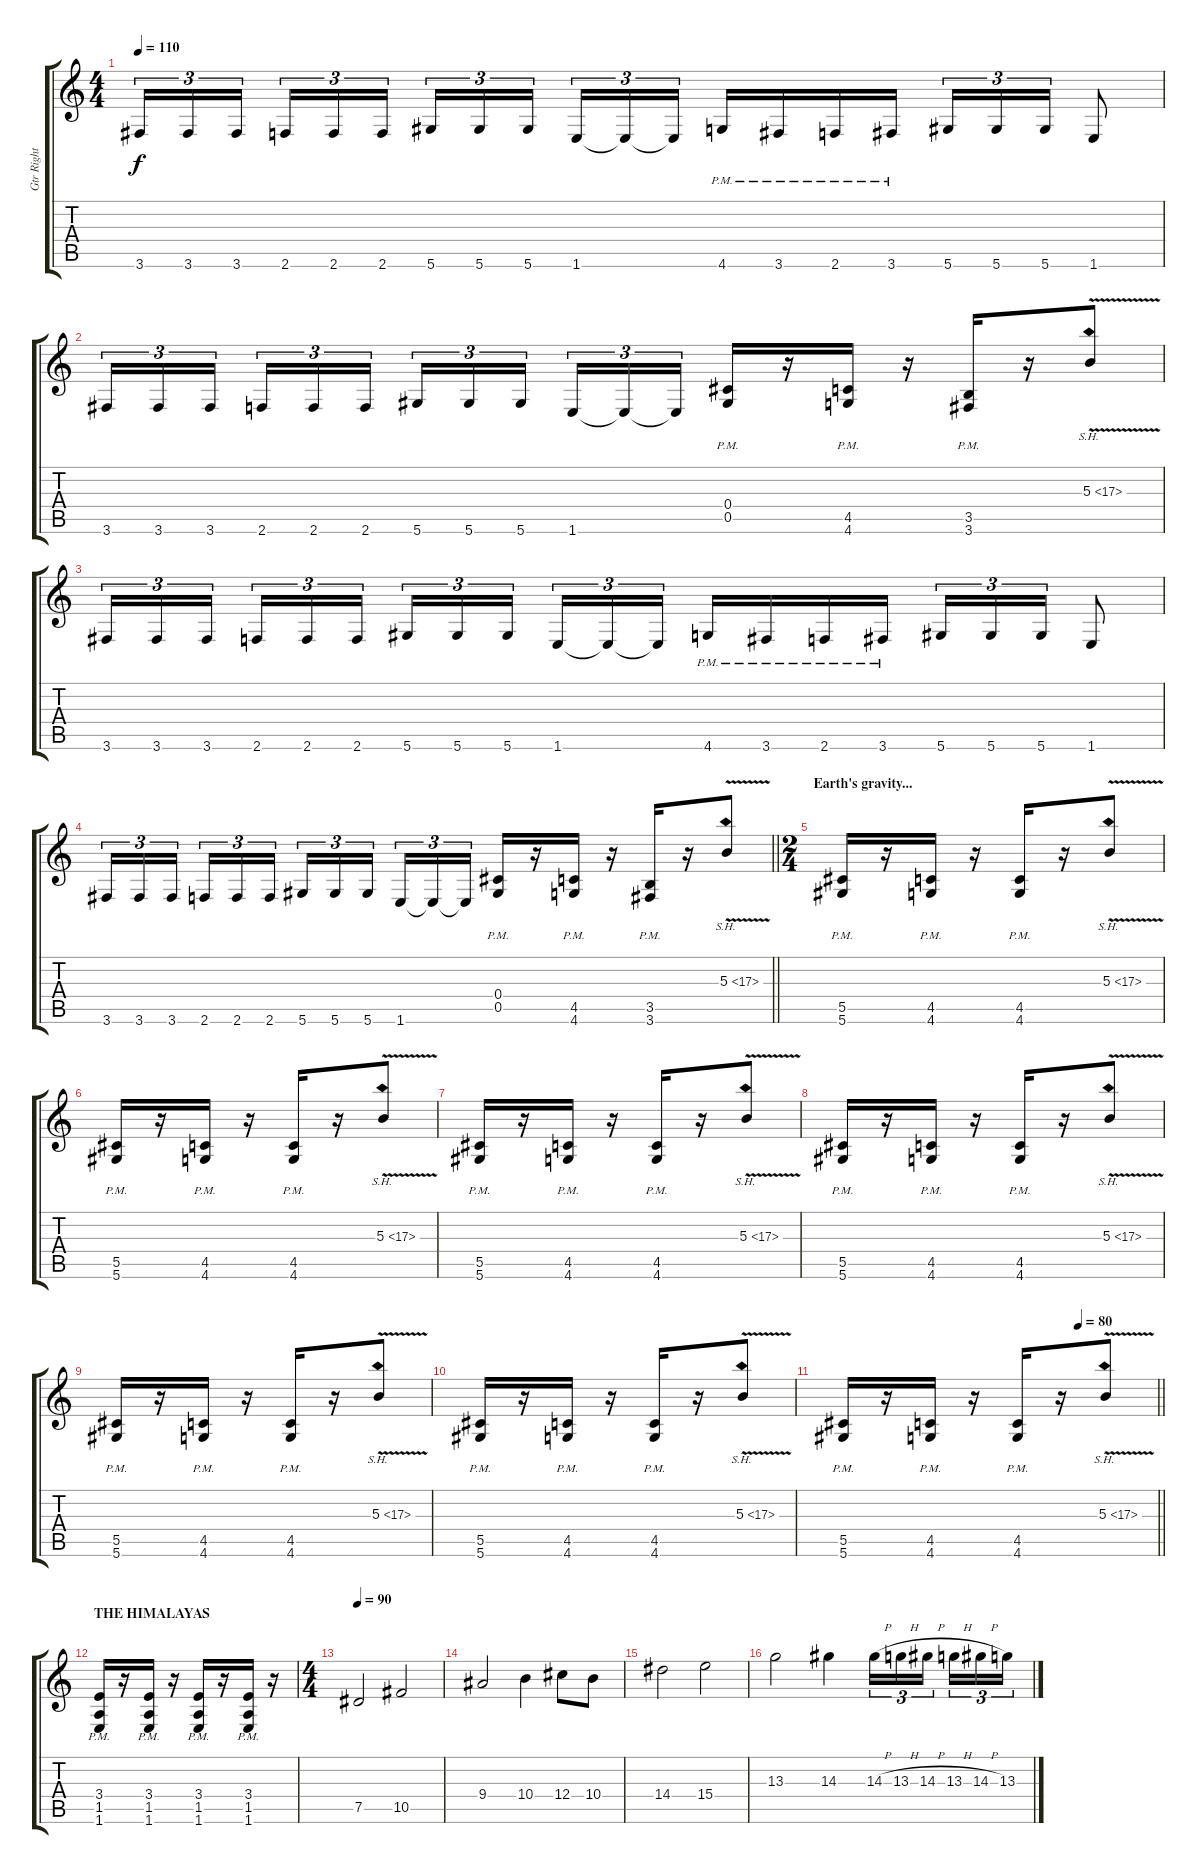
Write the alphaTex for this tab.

\track ("Gtr Right" "Gtr Right") {instrument distortionguitar}
\staff {score tabs}
\tuning (Eb4 Bb3 Gb3 Db3 Ab2 Eb2) {hide}
\ts (4 4)
\tempo 110
\clef g2
\ks c
3.6.16{tu (3 2) dy f} 3.6.16{tu (3 2)} 3.6.16{tu (3 2) beam splitsecondary} 2.6.16{tu (3 2)} 2.6.16{tu (3 2)} 2.6.16{tu (3 2)} 5.6.16{tu (3 2)} 5.6.16{tu (3 2)} 5.6.16{tu (3 2) beam splitsecondary} 1.6.16{tu (3 2)} 1.6{t}.16{tu (3 2)} 1.6{t}.16{tu (3 2)} 4.6{pm}.16 3.6{pm}.16 2.6{pm}.16 3.6{pm}.16 5.6.16{tu (3 2)} 5.6.16{tu (3 2)} 5.6.16{tu (3 2)} 1.6.8 |
3.6.16{tu (3 2)} 3.6.16{tu (3 2)} 3.6.16{tu (3 2) beam splitsecondary} 2.6.16{tu (3 2)} 2.6.16{tu (3 2)} 2.6.16{tu (3 2)} 5.6.16{tu (3 2)} 5.6.16{tu (3 2)} 5.6.16{tu (3 2) beam splitsecondary} 1.6.16{tu (3 2)} 1.6{t}.16{tu (3 2)} 1.6{t}.16{tu (3 2)} (0.4{pm} 0.5{pm}).16 r.16 (4.5{pm} 4.6{pm}).16 r.16 (3.5{pm} 3.6{pm}).16 r.16 5.3{sh 12 v}.8 |
3.6.16{tu (3 2)} 3.6.16{tu (3 2)} 3.6.16{tu (3 2) beam splitsecondary} 2.6.16{tu (3 2)} 2.6.16{tu (3 2)} 2.6.16{tu (3 2)} 5.6.16{tu (3 2)} 5.6.16{tu (3 2)} 5.6.16{tu (3 2) beam splitsecondary} 1.6.16{tu (3 2)} 1.6{t}.16{tu (3 2)} 1.6{t}.16{tu (3 2)} 4.6{pm}.16 3.6{pm}.16 2.6{pm}.16 3.6{pm}.16 5.6.16{tu (3 2)} 5.6.16{tu (3 2)} 5.6.16{tu (3 2)} 1.6.8 |
\barLineRight lightlight
3.6.16{tu (3 2)} 3.6.16{tu (3 2)} 3.6.16{tu (3 2) beam splitsecondary} 2.6.16{tu (3 2)} 2.6.16{tu (3 2)} 2.6.16{tu (3 2)} 5.6.16{tu (3 2)} 5.6.16{tu (3 2)} 5.6.16{tu (3 2) beam splitsecondary} 1.6.16{tu (3 2)} 1.6{t}.16{tu (3 2)} 1.6{t}.16{tu (3 2)} (0.4{pm} 0.5{pm}).16 r.16 (4.5{pm} 4.6{pm}).16 r.16 (3.5{pm} 3.6{pm}).16 r.16 5.3{sh 12 v}.8 |
\ts (2 4)
\section ("" "Earth's gravity...")
(5.5{pm} 5.6{pm}).16 r.16 (4.5{pm} 4.6{pm}).16 r.16 (4.5{pm} 4.6{pm}).16 r.16 5.3{sh 12 v}.8 |
(5.5{pm} 5.6{pm}).16 r.16 (4.5{pm} 4.6{pm}).16 r.16 (4.5{pm} 4.6{pm}).16 r.16 5.3{sh 12 v}.8 |
(5.5{pm} 5.6{pm}).16 r.16 (4.5{pm} 4.6{pm}).16 r.16 (4.5{pm} 4.6{pm}).16 r.16 5.3{sh 12 v}.8 |
(5.5{pm} 5.6{pm}).16 r.16 (4.5{pm} 4.6{pm}).16 r.16 (4.5{pm} 4.6{pm}).16 r.16 5.3{sh 12 v}.8 |
(5.5{pm} 5.6{pm}).16 r.16 (4.5{pm} 4.6{pm}).16 r.16 (4.5{pm} 4.6{pm}).16 r.16 5.3{sh 12 v}.8 |
(5.5{pm} 5.6{pm}).16 r.16 (4.5{pm} 4.6{pm}).16 r.16 (4.5{pm} 4.6{pm}).16 r.16 5.3{sh 12 v}.8 |
\tempo (80 0.75)
\barLineRight lightlight
(5.5{pm} 5.6{pm}).16 r.16 (4.5{pm} 4.6{pm}).16 r.16 (4.5{pm} 4.6{pm}).16 r.16 5.3{sh 12 v}.8 |
\section ("" "THE HIMALAYAS")
(3.4{pm} 1.5{pm} 1.6{pm}).16 r.16 (3.4{pm} 1.5{pm} 1.6{pm}).16 r.16 (3.4{pm} 1.5{pm} 1.6{pm}).16 r.16 (3.4{pm} 1.5{pm} 1.6{pm}).16 r.16 |
\ts (4 4)
\tempo 90
7.5.2 10.5.2 |
9.4.2 10.4.4 12.4.8 10.4.8 |
14.4.2 15.4.2 |
13.3.2 14.3.4 14.3{h}.16{tu (3 2)} 13.3{h}.16{tu (3 2)} 14.3{h}.16{tu (3 2) beam splitsecondary} 13.3{h}.16{tu (3 2)} 14.3{h}.16{tu (3 2)} 13.3.16{tu (3 2)}
